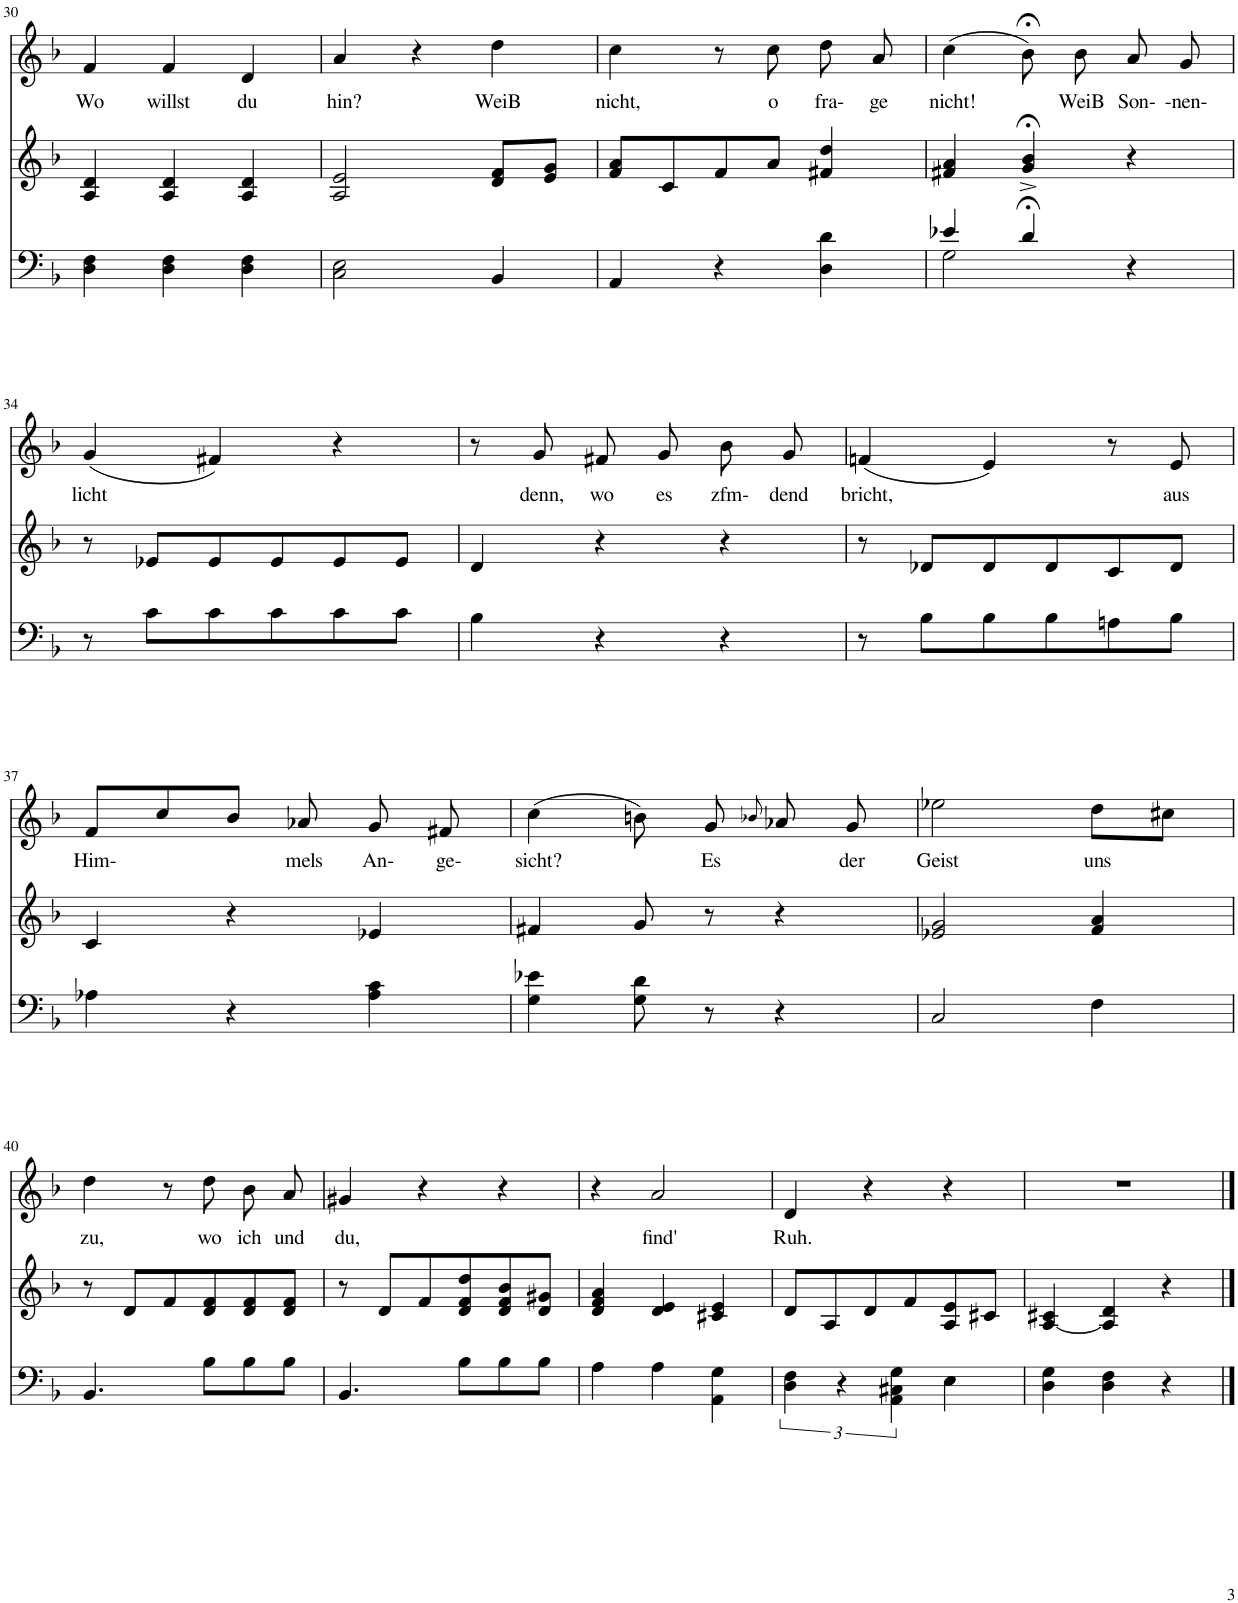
**kern	**kern	**kern	**text
*part3	*part2	*part1	*part1
*staff3	*staff2	*staff1	*staff1
*I"Piano	*I"Piano	*I"Piano	*
*I'Pno	*I'Pno	*I'Pno	*
!!LO:PB:g=z
*clefF4	*clefG2	*clefG2	*
*k[b-]	*k[b-]	*k[b-]	*
*M3/4	*M3/4	*M3/4	*
=30	=30	=30	=30
!	!	!	!LO:LY:b
4D\ 4F\	4A/ 4d/	4f/	Wo
!	!	!	!LO:LY:b
4D\ 4F\	4A/ 4d/	4f/	willst
!	!	!	!LO:LY:b
4D\ 4F\	4A/ 4d/	4d/	du
=31	=31	=31	=31
!	!	!	!LO:LY:b
2C\ 2E\	2A/ 2e/	4a/	hin?
.	.	4r	.
!	!	!	!LO:LY:b
4BB-/	8d/ 8f/L	4dd\	WeiB
.	8e/ 8g/J	.	.
=32	=32	=32	=32
!	!	!	!LO:LY:b
4AA/	8f/ 8a/L	4cc\	nicht,
.	8c/	.	.
4r	8f/	8r	.
!	!	!	!LO:LY:b
.	8a/J	8cc\	o
!	!	!	!LO:LY:b
4D\ 4d\	4f#X/ 4dd/	8dd\	fra-
!	!	!	!LO:LY:b
.	.	8a/	ge
=33	=33	=33	=33
*^	*	*	*
!	!	!	!	!LO:LY:b
4e-X/	2G\	4f#X/ 4a/	(4cc\	nicht!
4d;</	.	4g/;<^ 4b-/;<^	8b-;<\)	.
!	!	!	!	!LO:LY:b
.	.	.	8b-\	WeiB
!	!	!	!	!LO:LY:b
4r	4ryy	4r	8a/	Son-
!	!	!	!	!LO:LY:b
.	.	.	8g/	-nen-
*v	*v	*	*	*
!!LO:LB:g=z
=34	=34	=34	=34
!	!	!	!LO:LY:b
8r	8r	(4g/	licht
8c\L	8e-X/L	.	.
8c\	8e-/	4f#X/)	.
8c\	8e-/	.	.
8c\	8e-/	4r	.
8c\J	8e-/J	.	.
=35	=35	=35	=35
4B-\	4d/	8r	.
!	!	!	!LO:LY:b
.	.	8g/	denn,
!	!	!	!LO:LY:b
4r	4r	8f#X/	wo
!	!	!	!LO:LY:b
.	.	8g/	es
!	!	!	!LO:LY:b
4r	4r	8b-\	zfm-
!	!	!	!LO:LY:b
.	.	8g/	dend
=36	=36	=36	=36
!	!	!	!LO:LY:b
8r	8r	(4fn/	bricht,
8B-\L	8d-X/L	.	.
8B-\	8d-/	4e/)	.
8B-\	8d-/	.	.
8An\	8c/	8r	.
!	!	!	!LO:LY:b
8B-\J	8d-/J	8e/	aus
!!LO:LB:g=z
=37	=37	=37	=37
!	!	!	!LO:LY:b
4A-X\	4c/	8f/L	Him-
.	.	8cc/	.
4r	4r	8b-/J	.
!	!	!	!LO:LY:b
.	.	8a-X/	mels
!	!	!	!LO:LY:b
4A-\ 4c\	4e-X/	8g/	An-
!	!	!	!LO:LY:b
.	.	8f#X/	ge-
=38	=38	=38	=38
!	!	!	!LO:LY:b
4G\ 4e-X\	4f#X/	(4cc\	sicht?
8G\ 8d\	8g/	8bn\)	.
!	!	!	!LO:LY:b
8r	8r	8g/	Es
.	.	8qb-X/	.
4r	4r	8a-X/	.
!	!	!	!LO:LY:b
.	.	8g/	der
=39	=39	=39	=39
!	!	!	!LO:LY:b
2C/	2e-X/ 2g/	2ee-X\	Geist
!	!	!	!LO:LY:b
4F\	4f/ 4a/	8dd\L	uns
.	.	8cc#X\J	.
!!LO:LB:g=z
=40	=40	=40	=40
!	!	!	!LO:LY:b
4.BB-/	8r	4dd\	zu,
.	8d/L	.	.
.	8f/	8r	.
!	!	!	!LO:LY:b
8B-\L	8d/ 8f/	8dd\	wo
!	!	!	!LO:LY:b
8B-\	8d/ 8f/	8b-\	ich
!	!	!	!LO:LY:b
8B-\J	8d/ 8f/J	8a/	und
=41	=41	=41	=41
!	!	!	!LO:LY:b
4.BB-/	8r	4g#X/	du,
.	8d/L	.	.
.	8f/	4r	.
8B-\L	8d/ 8f/ 8dd/	.	.
8B-\	8d/ 8f/ 8b-/	4r	.
8B-\J	8d/ 8g#X/J	.	.
=42	=42	=42	=42
4A\	4d/ 4f/ 4a/	4r	.
!	!	!	!LO:LY:b
4A\	4d/ 4e/	2a/	find'
4AA\ 4G\	4c#X/ 4e/	.	.
=43	=43	=43	=43
!	!	!	!LO:LY:b
6D\ 6F\	8d/L	4d/	Ruh.
.	8A/	.	.
6r	.	.	.
.	8d/	4r	.
6AA\ 6C#X\ 6G\	.	.	.
.	8f/	.	.
4E\	8A/ 8e/	4r	.
.	8c#X/J	.	.
=44	=44	=44	=44
4D\ 4G\	[4A/ 4c#X/	2.r	.
4D\ 4F\	4A/] 4d/	.	.
4r	4r	.	.
==	==	==	==
*-	*-	*-	*-
